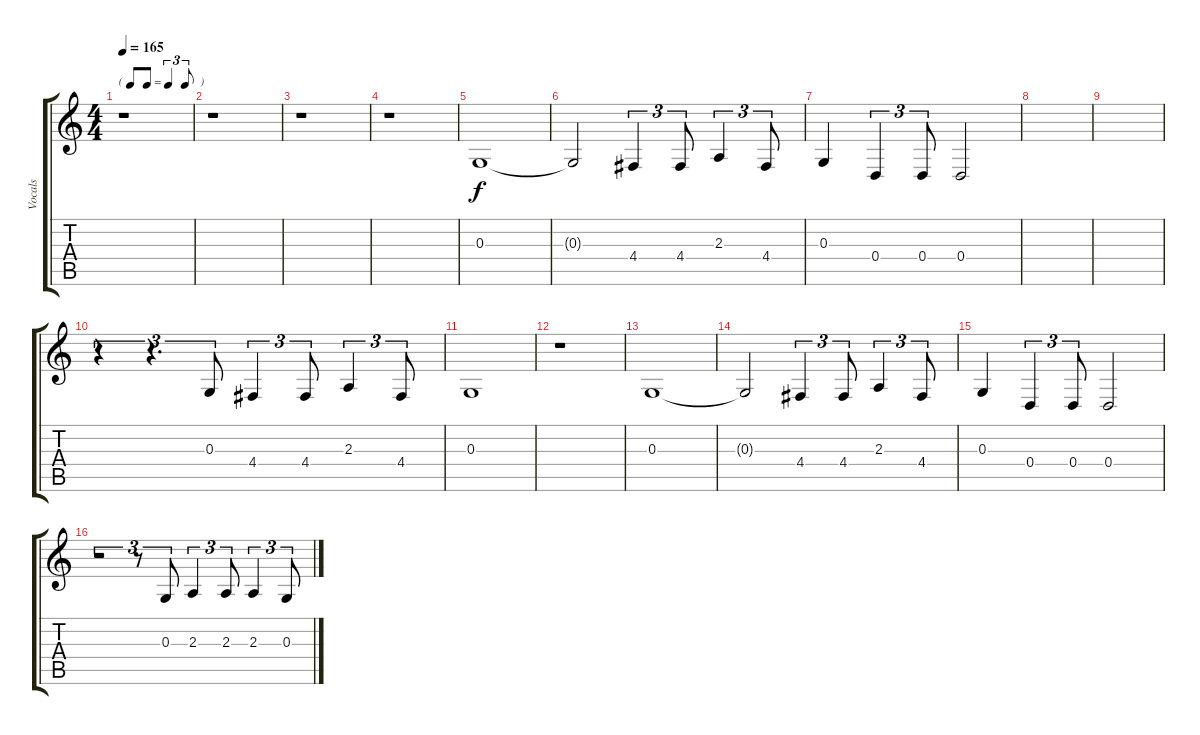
\track ("Vocals" "Vocals") {instrument tenorsax}
\staff {score tabs}
\tuning (E4 B3 G3 D3 A2 E2) {hide}
\ts (4 4)
\tf triplet8th
\tempo 165
\clef g2
\ks c
r.1{dy f instrument tenorsax} |
r.1 |
r.1 |
r.1 |
0.3.1 |
0.3{t}.2 4.4.4{tu (3 2)} 4.4.8{tu (3 2)} 2.3.4{tu (3 2)} 4.4.8{tu (3 2)} |
0.3.4 0.4.4{tu (3 2)} 0.4.8{tu (3 2)} 0.4.2 |
|
|
r.4{tu (3 2)} r.4{d tu (3 2)} 0.3.8{tu (3 2)} 4.4.4{tu (3 2)} 4.4.8{tu (3 2)} 2.3.4{tu (3 2)} 4.4.8{tu (3 2)} |
0.3.1 |
r.1 |
0.3.1 |
0.3{t}.2 4.4.4{tu (3 2)} 4.4.8{tu (3 2)} 2.3.4{tu (3 2)} 4.4.8{tu (3 2)} |
0.3.4 0.4.4{tu (3 2)} 0.4.8{tu (3 2)} 0.4.2 |
r.2{tu (3 2)} r.8{tu (3 2)} 0.3.8{tu (3 2)} 2.3.4{tu (3 2)} 2.3.8{tu (3 2)} 2.3.4{tu (3 2)} 0.3.8{tu (3 2)}
